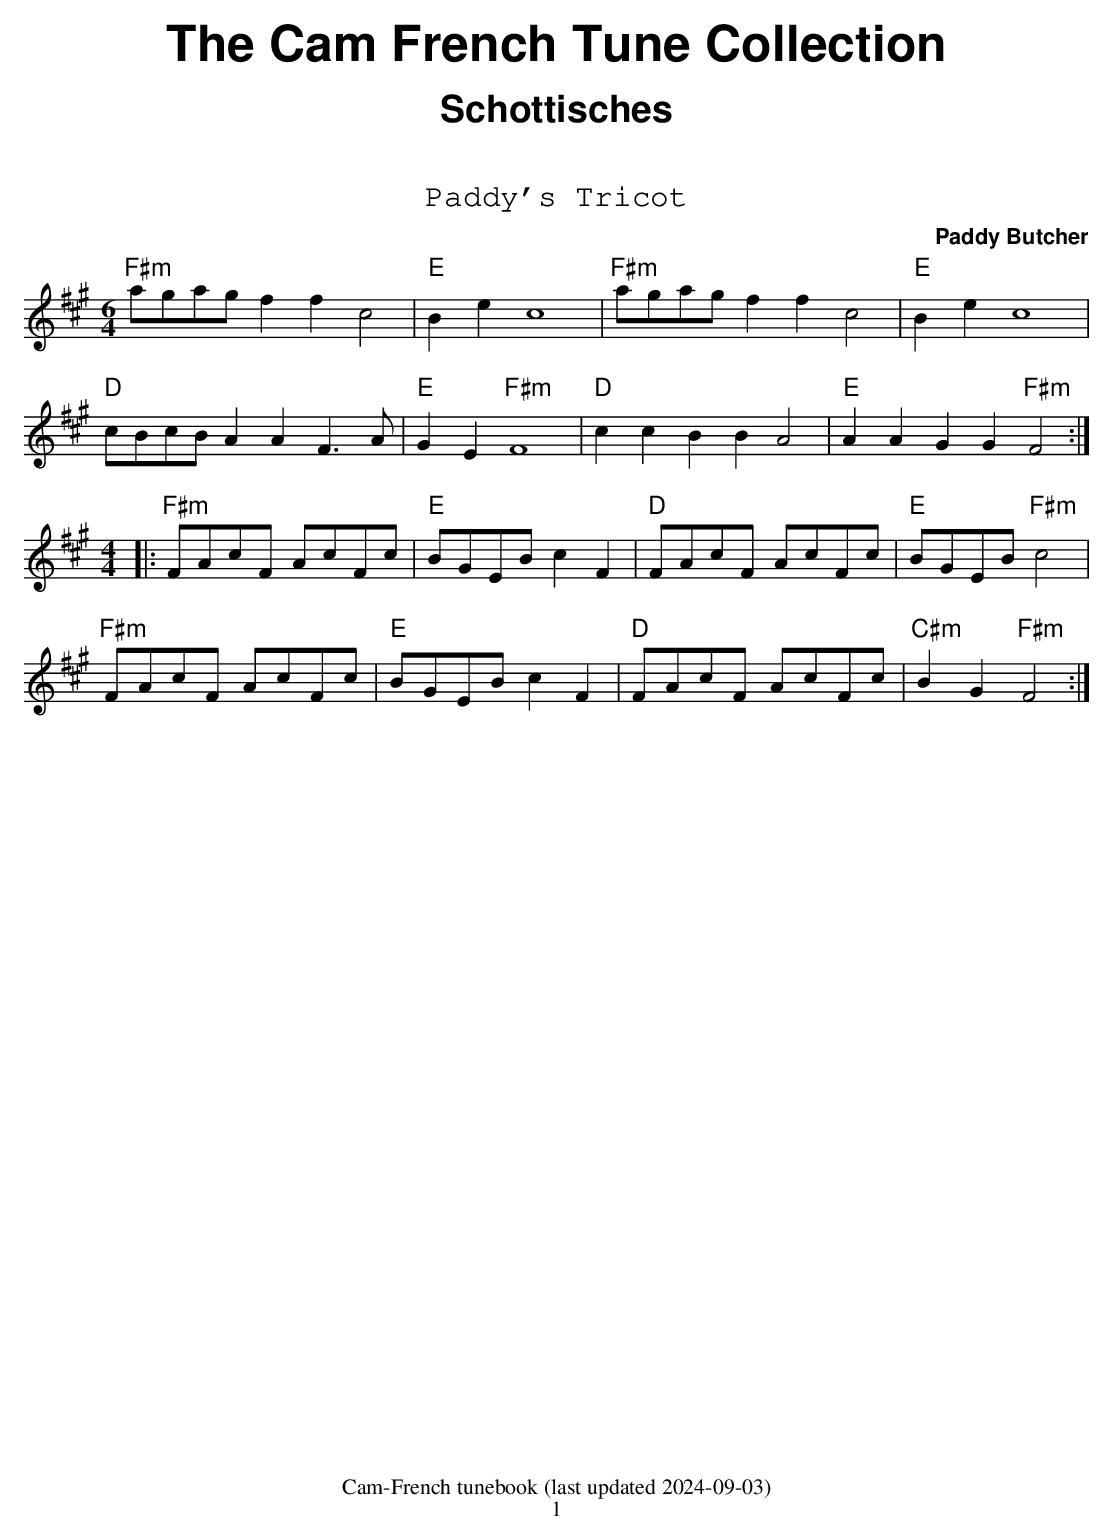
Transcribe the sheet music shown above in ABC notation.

X:1
T:Paddy's Tricot
C:Paddy Butcher
M:6/4
L:1/8
K:F#m
"F#m" agag f2f2 c4 | "E"B2e2 c8|"F#m"agag f2f2c4 | "E"B2e2 c8|
"D" cBcB A2A2 F3A | "E"G2E2 "F#m"F8|"D"c2c2 B2B2 A4| "E"A2A2G2G2 "F#m"F4 :|
M:4/4
|: "F#m" FAcF AcFc|"E"BGEB c2F2|"D" FAcF AcFc|"E"BGEB "F#m" c4|
"F#m" FAcF AcFc| "E" BGEB c2F2|"D" FAcF AcFc|"C#m"B2G2 "F#m" F4:|
